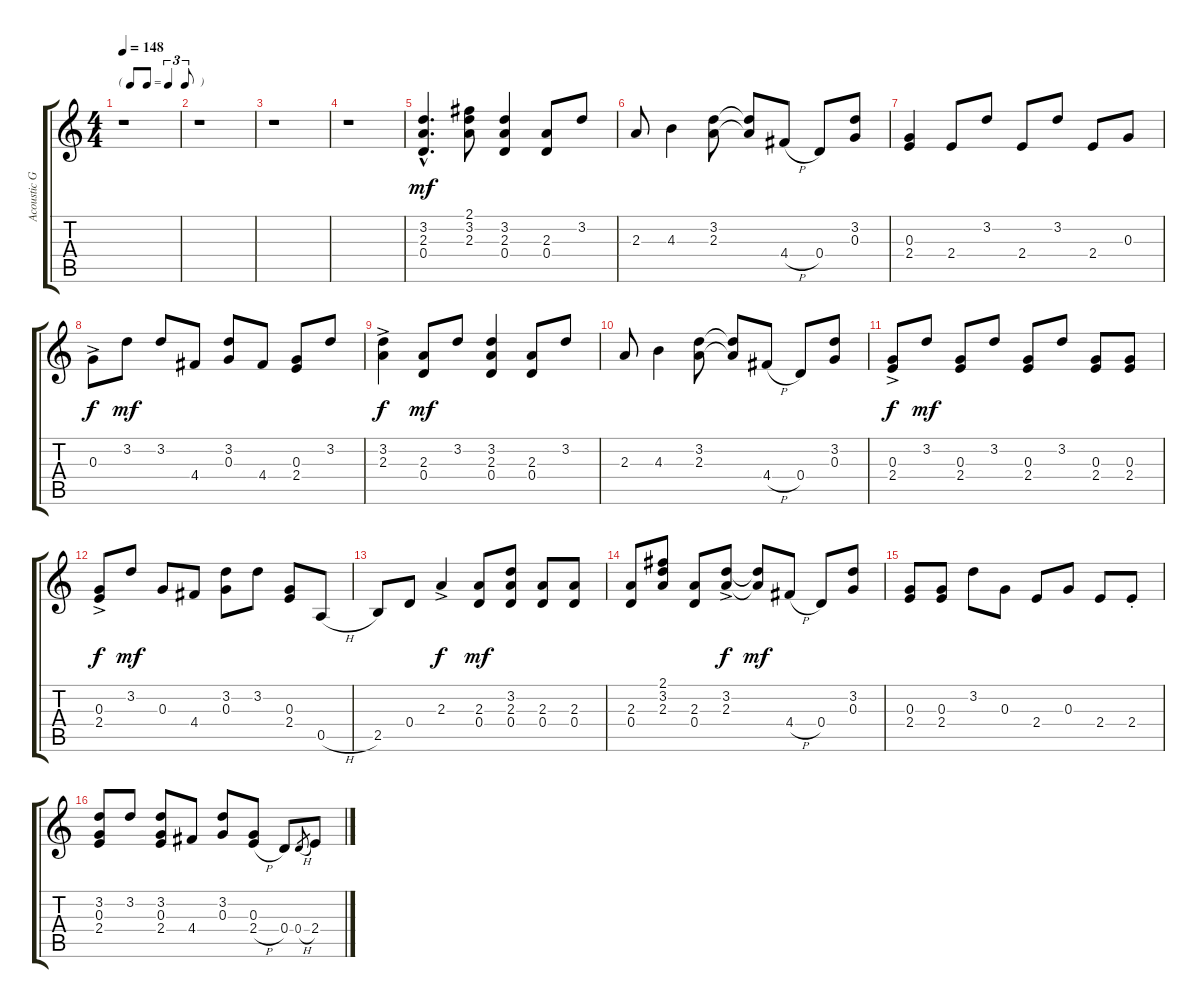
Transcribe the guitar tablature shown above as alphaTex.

\track ("Acoustic Guitar" "Acoustic G") {instrument acousticguitarsteel}
\staff {score tabs}
\tuning (E4 B3 G3 D3 A2 E2) {hide}
\ts (4 4)
\tf triplet8th
\tempo 148
\clef g2
\ks c
r.1{dy mf instrument acousticguitarsteel} |
r.1 |
r.1 |
r.1 |
(3.2{hac} 2.3{hac} 0.4{hac}).4{d} (2.1 3.2 2.3).8 (3.2 2.3 0.4).4 (2.3 0.4).8 3.2.8 |
2.3.8 4.3.4 (3.2 2.3).8 (3.2{t} 2.3{t}).8 4.4{h}.8 0.4.8 (3.2 0.3).8 |
(0.3 2.4).4 2.4.8 3.2.8 2.4.8 3.2.8 2.4.8 0.3.8 |
0.3{ac}.8{dy f} 3.2.8{dy mf} 3.2.8 4.4.8 (3.2 0.3).8 4.4.8 (0.3 2.4).8 3.2.8 |
(3.2{ac} 2.3{ac}).4{dy f} (2.3 0.4).8{dy mf} 3.2.8 (3.2 2.3 0.4).4 (2.3 0.4).8 3.2.8 |
2.3.8 4.3.4 (3.2 2.3).8 (3.2{t} 2.3{t}).8 4.4{h}.8 0.4.8 (3.2 0.3).8 |
(0.3{ac} 2.4{ac}).8{dy f} 3.2.8{dy mf} (0.3 2.4).8 3.2.8 (0.3 2.4).8 3.2.8 (0.3 2.4).8 (0.3 2.4).8 |
(0.3{ac} 2.4{ac}).8{dy f} 3.2.8{dy mf} 0.3.8 4.4.8 (3.2 0.3).8 3.2.8 (0.3 2.4).8 0.5{h}.8 |
2.5.8 0.4.8 2.3{ac}.4{dy f} (2.3 0.4).8{dy mf} (3.2 2.3 0.4).8 (2.3 0.4).8 (2.3 0.4).8 |
(2.3 0.4).8 (2.1 3.2 2.3).8 (2.3 0.4).8 (3.2{ac} 2.3{ac}).8{dy f} (3.2{t} 2.3{t}).8{dy mf} 4.4{h}.8 0.4.8 (3.2 0.3).8 |
(0.3 2.4).8 (0.3 2.4).8 3.2.8 0.3.8 2.4.8 0.3.8 2.4.8 2.4{st}.8 |
(3.2 0.3 2.4).8 3.2.8 (3.2 0.3 2.4).8 4.4.8 (3.2 0.3).8 (0.3 2.4{h}).8 0.4.8 0.4{h}.8{gr} 2.4.8
